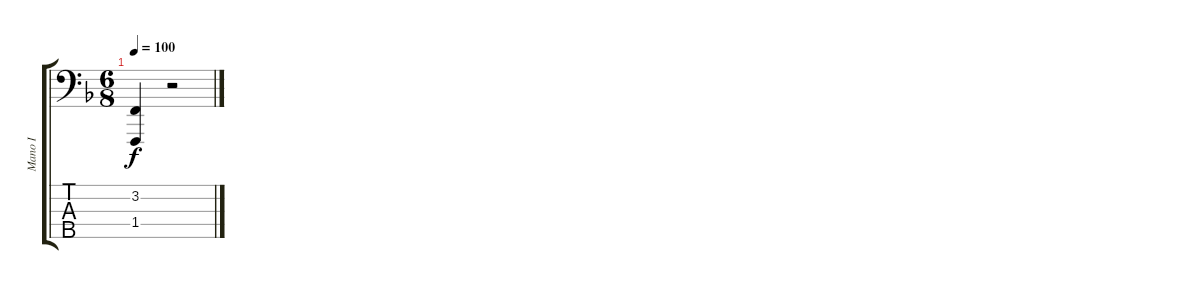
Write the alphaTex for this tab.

\track ("Mano I" "Mano I") {instrument acousticgrandpiano}
\staff {score tabs}
\tuning (G2 D2 A1 E1 B0) {hide}
\ts (6 8)
\tempo 100
\clef f4
\ks f
(3.2 1.4).4{dy f} r.2
